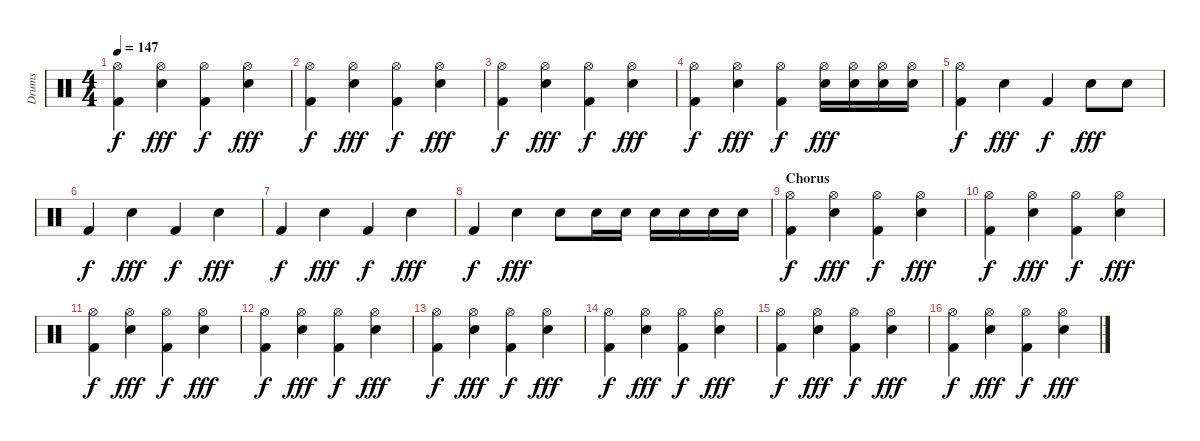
\track ("Drums" "Drums") {instrument percussion}
\staff {score}
\articulation defaults
\ts (4 4)
\tempo 147
\clef neutral
\ks c
("Hi-Hat (open)" "Kick (hit) 2").4{dy f} ("Hi-Hat (open)" "Snare (hit) 2").4{dy fff} ("Hi-Hat (open)" "Kick (hit) 2").4{dy f} ("Hi-Hat (open)" "Snare (hit) 2").4{dy fff} |
("Hi-Hat (open)" "Kick (hit) 2").4{dy f} ("Hi-Hat (open)" "Snare (hit) 2").4{dy fff} ("Hi-Hat (open)" "Kick (hit) 2").4{dy f} ("Hi-Hat (open)" "Snare (hit) 2").4{dy fff} |
("Hi-Hat (open)" "Kick (hit) 2").4{dy f} ("Hi-Hat (open)" "Snare (hit) 2").4{dy fff} ("Hi-Hat (open)" "Kick (hit) 2").4{dy f} ("Hi-Hat (open)" "Snare (hit) 2").4{dy fff} |
("Hi-Hat (open)" "Kick (hit) 2").4{dy f} ("Hi-Hat (open)" "Snare (hit) 2").4{dy fff} ("Hi-Hat (open)" "Kick (hit) 2").4{dy f} ("Hi-Hat (open)" "Snare (hit) 2").16{dy fff} ("Hi-Hat (open)" "Snare (hit) 2").16 ("Hi-Hat (open)" "Snare (hit) 2").16 ("Hi-Hat (open)" "Snare (hit) 2").16 |
("Hi-Hat (open)" "Kick (hit) 2").4{dy f} "Snare (hit) 2".4{dy fff} "Kick (hit) 2".4{dy f} "Snare (hit) 2".8{dy fff} "Snare (hit) 2".8 |
"Kick (hit) 2".4{dy f} "Snare (hit) 2".4{dy fff} "Kick (hit) 2".4{dy f} "Snare (hit) 2".4{dy fff} |
"Kick (hit) 2".4{dy f} "Snare (hit) 2".4{dy fff} "Kick (hit) 2".4{dy f} "Snare (hit) 2".4{dy fff} |
"Kick (hit) 2".4{dy f} "Snare (hit) 2".4{dy fff} "Snare (hit) 2".8 "Snare (hit) 2".16 "Snare (hit) 2".16 "Snare (hit) 2".16 "Snare (hit) 2".16 "Snare (hit) 2".16 "Snare (hit) 2".16 |
\section ("" "Chorus")
("Hi-Hat (open)" "Kick (hit) 2").4{dy f} ("Hi-Hat (open)" "Snare (hit) 2").4{dy fff} ("Hi-Hat (open)" "Kick (hit) 2").4{dy f} ("Hi-Hat (open)" "Snare (hit) 2").4{dy fff} |
("Hi-Hat (open)" "Kick (hit) 2").4{dy f} ("Hi-Hat (open)" "Snare (hit) 2").4{dy fff} ("Hi-Hat (open)" "Kick (hit) 2").4{dy f} ("Hi-Hat (open)" "Snare (hit) 2").4{dy fff} |
("Hi-Hat (open)" "Kick (hit) 2").4{dy f} ("Hi-Hat (open)" "Snare (hit) 2").4{dy fff} ("Hi-Hat (open)" "Kick (hit) 2").4{dy f} ("Hi-Hat (open)" "Snare (hit) 2").4{dy fff} |
("Hi-Hat (open)" "Kick (hit) 2").4{dy f} ("Hi-Hat (open)" "Snare (hit) 2").4{dy fff} ("Hi-Hat (open)" "Kick (hit) 2").4{dy f} ("Hi-Hat (open)" "Snare (hit) 2").4{dy fff} |
("Hi-Hat (open)" "Kick (hit) 2").4{dy f} ("Hi-Hat (open)" "Snare (hit) 2").4{dy fff} ("Hi-Hat (open)" "Kick (hit) 2").4{dy f} ("Hi-Hat (open)" "Snare (hit) 2").4{dy fff} |
("Hi-Hat (open)" "Kick (hit) 2").4{dy f} ("Hi-Hat (open)" "Snare (hit) 2").4{dy fff} ("Hi-Hat (open)" "Kick (hit) 2").4{dy f} ("Hi-Hat (open)" "Snare (hit) 2").4{dy fff} |
("Hi-Hat (open)" "Kick (hit) 2").4{dy f} ("Hi-Hat (open)" "Snare (hit) 2").4{dy fff} ("Hi-Hat (open)" "Kick (hit) 2").4{dy f} ("Hi-Hat (open)" "Snare (hit) 2").4{dy fff} |
("Hi-Hat (open)" "Kick (hit) 2").4{dy f} ("Hi-Hat (open)" "Snare (hit) 2").4{dy fff} ("Hi-Hat (open)" "Kick (hit) 2").4{dy f} ("Hi-Hat (open)" "Snare (hit) 2").4{dy fff}
